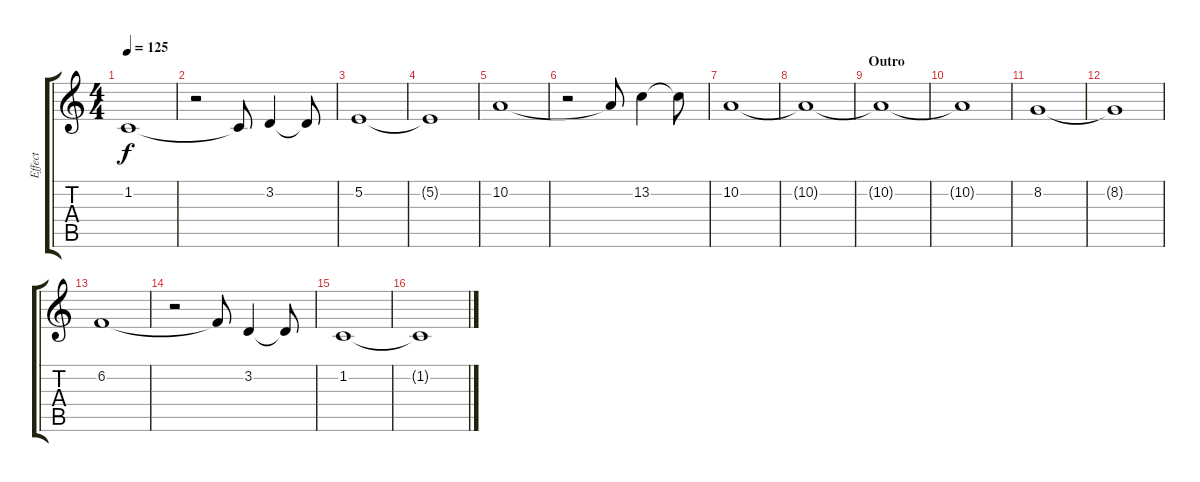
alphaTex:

\track ("Effect" "Effect") {instrument flute}
\staff {score tabs}
\tuning (E4 B3 G3 D3 A2 E2) {hide}
\ts (4 4)
\tempo 125
\clef g2
\ks c
1.2{t}.1{dy f} |
r.2 1.2{t}.8 3.2.4 3.2{t}.8 |
5.2.1 |
5.2{t}.1 |
10.2.1 |
r.2 10.2{t}.8 13.2.4 13.2{t}.8 |
10.2.1 |
10.2{t}.1 |
\section ("" "Outro")
10.2{t}.1 |
10.2{t}.1 |
8.2.1 |
8.2{t}.1 |
6.2.1 |
r.2 6.2{t}.8 3.2.4 3.2{t}.8 |
1.2.1 |
1.2{t}.1
